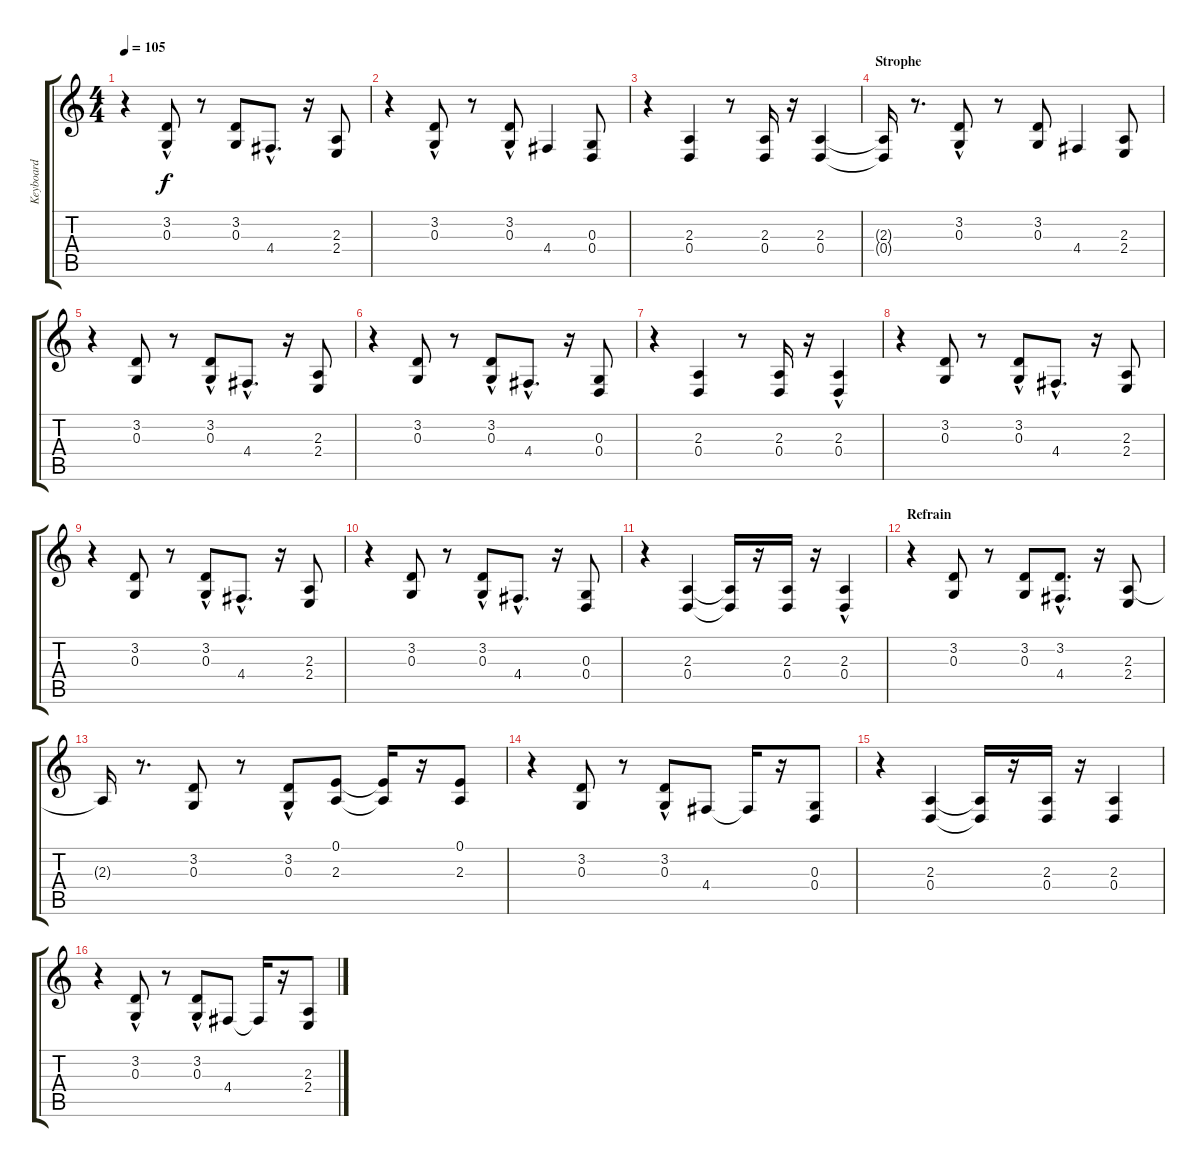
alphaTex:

\track ("Keyboard" "Keyboard") {instrument electricpiano2}
\staff {score tabs}
\tuning (E4 B3 G3 D3 A2 E2) {hide}
\ts (4 4)
\tempo 105
\clef g2
\ks c
r.4{dy f} (3.2{hac} 0.3).8 r.8 (3.2 0.3).8 4.4{hac}.8{d} r.16 (2.3 2.4).8 |
r.4 (3.2{hac} 0.3).8 r.8 (3.2 0.3{hac}).8 4.4.4 (0.3 0.4).8 |
r.4 (2.3 0.4).4 r.8 (2.3 0.4).16 r.16 (2.3 0.4).4 |
\section ("" "Strophe")
(2.3{t} 0.4{t}).16 r.8{d} (3.2{hac} 0.3).8 r.8 (3.2 0.3).8 4.4.4 (2.3 2.4).8 |
r.4 (3.2 0.3).8 r.8 (3.2 0.3{hac}).8 4.4{hac}.8{d} r.16 (2.3 2.4).8 |
r.4 (3.2 0.3).8 r.8 (3.2 0.3{hac}).8 4.4{hac}.8{d} r.16 (0.3 0.4).8 |
r.4 (2.3 0.4).4 r.8 (2.3 0.4).16 r.16 (2.3 0.4{hac}).4 |
r.4 (3.2 0.3).8 r.8 (3.2 0.3{hac}).8 4.4{hac}.8{d} r.16 (2.3 2.4).8 |
r.4 (3.2 0.3).8 r.8 (3.2 0.3{hac}).8 4.4{hac}.8{d} r.16 (2.3 2.4).8 |
r.4 (3.2 0.3).8 r.8 (3.2 0.3{hac}).8 4.4{hac}.8{d} r.16 (0.3 0.4).8 |
r.4 (2.3 0.4).4 (2.3{t} 0.4{t}).16 r.16 (2.3 0.4).16 r.16 (2.3{hac} 0.4).4 |
\section ("" "Refrain")
r.4 (3.2 0.3).8 r.8 (3.2 0.3).8 (3.2{hac} 4.4{hac}).8{d} r.16 (2.3 2.4).8 |
2.3{t}.16 r.8{d} (3.2 0.3).8 r.8 (3.2{hac} 0.3).8 (0.1 2.3).8 (0.1{t} 2.3{t}).16 r.16 (0.1 2.3).8 |
r.4 (3.2 0.3).8 r.8 (3.2 0.3{hac}).8 4.4.8 4.4{t}.16 r.16 (0.3 0.4).8 |
r.4 (2.3 0.4).4 (2.3{t} 0.4{t}).16 r.16 (2.3 0.4).16 r.16 (2.3 0.4).4 |
r.4 (3.2{hac} 0.3).8 r.8 (3.2 0.3{hac}).8 4.4.8 4.4{t}.16 r.16 (2.3 2.4).8
